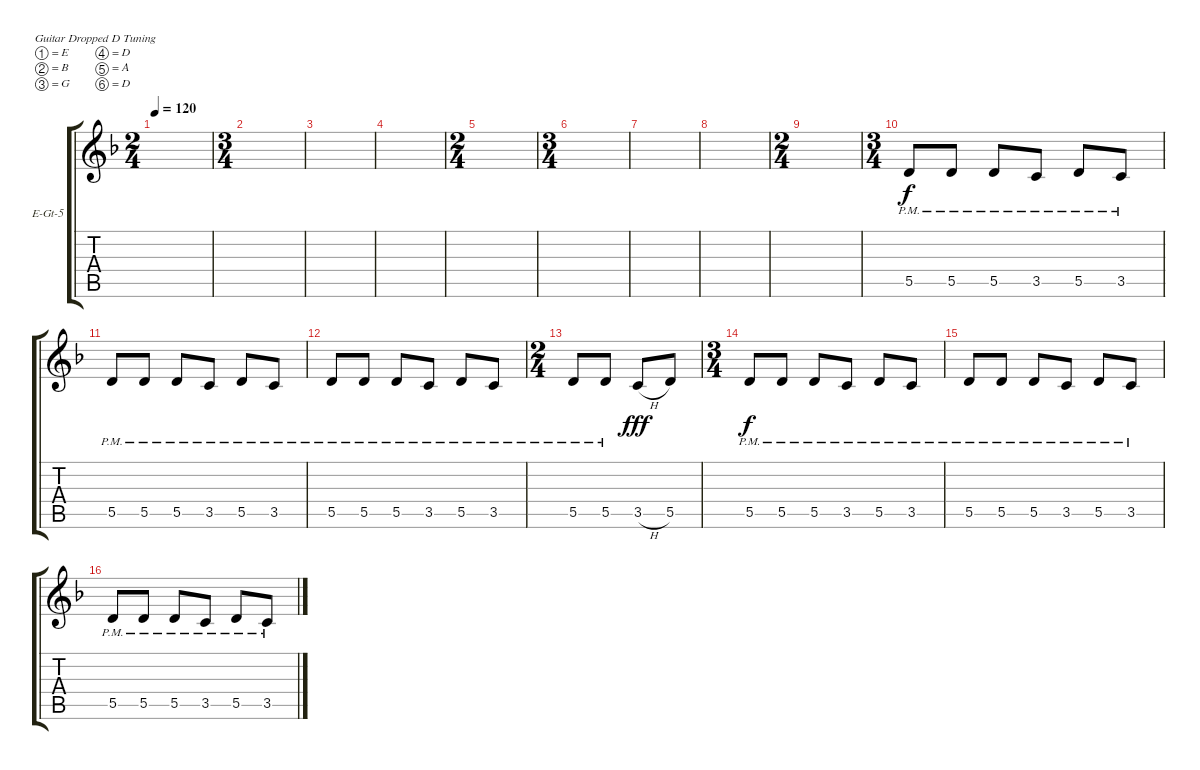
\defaultSystemsLayout 4
\bracketExtendMode groupsimilarinstruments
\firstSystemTrackNameOrientation horizontal
\otherSystemsTrackNameOrientation horizontal
\track ("Electric Guitar 5" "E-Gt-5") {instrument overdrivenguitar}
\staff {score tabs}
\tuning (E4 B3 G3 D3 A2 D2)
\ts (2 4)
\tempo 120
\clef g2
\scale
0.403175
\ks f
|
\ts (3 4)
\scale
0.403175 |
\scale
0.24498 |
\scale
0.24498 |
\ts (2 4)
\scale
0.51004 |
\ts (3 4)
\scale
0.51004 |
\scale
0.24498 |
\scale
0.24498 |
\ts (2 4)
\scale
0.403175 |
\ts (3 4)
\scale
0.403175 5.5{pm}.8 5.5{pm}.8 5.5{pm}.8 3.5{pm}.8 5.5{pm}.8 3.5{pm}.8 |
\scale
0.193651 5.5{pm}.8 5.5{pm}.8 5.5{pm}.8 3.5{pm}.8 5.5{pm}.8 3.5{pm}.8 |
5.5{pm}.8 5.5{pm}.8 5.5{pm}.8 3.5{pm}.8 5.5{pm}.8 3.5{pm}.8 |
\ts (2 4)
\scale
0.403175 5.5{pm}.8 5.5{pm}.8 3.5{h}.8{dy fff} 5.5.8 |
\ts (3 4)
\scale
0.403175 5.5{pm}.8{dy f} 5.5{pm}.8 5.5{pm}.8 3.5{pm}.8 5.5{pm}.8 3.5{pm}.8 |
\scale
0.24498 5.5{pm}.8 5.5{pm}.8 5.5{pm}.8 3.5{pm}.8 5.5{pm}.8 3.5{pm}.8 |
\scale
0.24498 5.5{pm}.8 5.5{pm}.8 5.5{pm}.8 3.5{pm}.8 5.5{pm}.8 3.5{pm}.8
